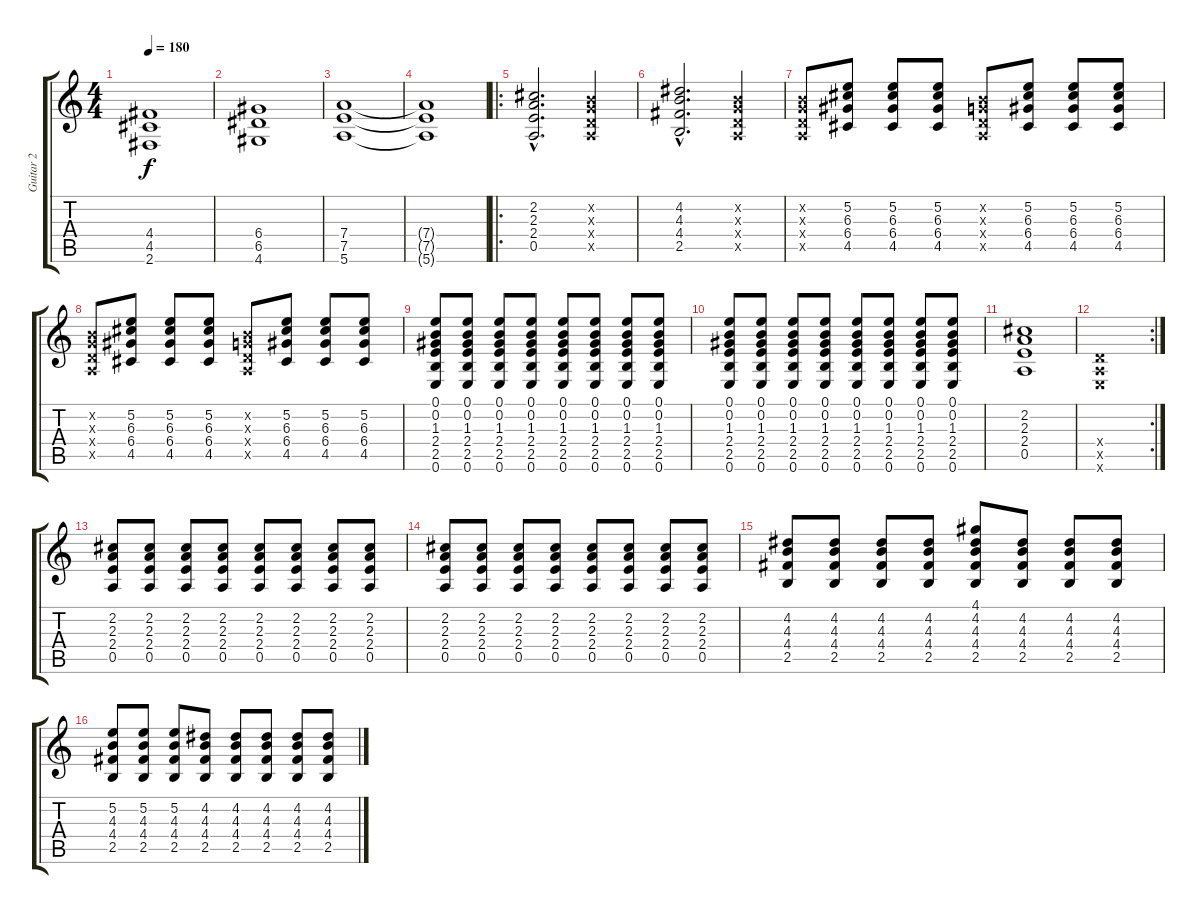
\track ("Guitar 2" "Guitar 2") {instrument electricguitarclean}
\staff {score tabs}
\tuning (E4 B3 G3 D3 A2 E2) {hide}
\ts (4 4)
\tempo 180
\clef g2
\ks c
(4.4 4.5 2.6).1{dy f} |
(6.4 6.5 4.6).1 |
(7.4 7.5 5.6).1 |
(7.4{t} 7.5{t} 5.6{t}).1 |
\ro
(2.2{hac} 2.3{hac} 2.4{hac} 0.5{hac}).2{d} (0.2{x} 0.3{x} 0.4{x} 0.5{x}).4 |
(4.2{hac} 4.3{hac} 4.4{hac} 2.5{hac}).2{d} (0.2{x} 0.3{x} 0.4{x} 0.5{x}).4 |
(0.2{x} 0.3{x} 0.4{x} 0.5{x}).8 (5.2 6.3 6.4 4.5).8 (5.2 6.3 6.4 4.5).8 (5.2 6.3 6.4 4.5).8 (0.2{x} 0.3{x} 0.4{x} 0.5{x}).8 (5.2 6.3 6.4 4.5).8 (5.2 6.3 6.4 4.5).8 (5.2 6.3 6.4 4.5).8 |
(0.2{x} 0.3{x} 0.4{x} 0.5{x}).8 (5.2 6.3 6.4 4.5).8 (5.2 6.3 6.4 4.5).8 (5.2 6.3 6.4 4.5).8 (0.2{x} 0.3{x} 0.4{x} 0.5{x}).8 (5.2 6.3 6.4 4.5).8 (5.2 6.3 6.4 4.5).8 (5.2 6.3 6.4 4.5).8 |
(0.1 0.2 1.3 2.4 2.5 0.6).8 (0.1 0.2 1.3 2.4 2.5 0.6).8 (0.1 0.2 1.3 2.4 2.5 0.6).8 (0.1 0.2 1.3 2.4 2.5 0.6).8 (0.1 0.2 1.3 2.4 2.5 0.6).8 (0.1 0.2 1.3 2.4 2.5 0.6).8 (0.1 0.2 1.3 2.4 2.5 0.6).8 (0.1 0.2 1.3 2.4 2.5 0.6).8 |
(0.1 0.2 1.3 2.4 2.5 0.6).8 (0.1 0.2 1.3 2.4 2.5 0.6).8 (0.1 0.2 1.3 2.4 2.5 0.6).8 (0.1 0.2 1.3 2.4 2.5 0.6).8 (0.1 0.2 1.3 2.4 2.5 0.6).8 (0.1 0.2 1.3 2.4 2.5 0.6).8 (0.1 0.2 1.3 2.4 2.5 0.6).8 (0.1 0.2 1.3 2.4 2.5 0.6).8 |
(2.2 2.3 2.4 0.5).1 |
\rc 2
(0.4{x} 0.5{x} 0.6{x}).1 |
(2.2 2.3 2.4 0.5).8 (2.2 2.3 2.4 0.5).8 (2.2 2.3 2.4 0.5).8 (2.2 2.3 2.4 0.5).8 (2.2 2.3 2.4 0.5).8 (2.2 2.3 2.4 0.5).8 (2.2 2.3 2.4 0.5).8 (2.2 2.3 2.4 0.5).8 |
(2.2 2.3 2.4 0.5).8 (2.2 2.3 2.4 0.5).8 (2.2 2.3 2.4 0.5).8 (2.2 2.3 2.4 0.5).8 (2.2 2.3 2.4 0.5).8 (2.2 2.3 2.4 0.5).8 (2.2 2.3 2.4 0.5).8 (2.2 2.3 2.4 0.5).8 |
(4.2 4.3 4.4 2.5).8 (4.2 4.3 4.4 2.5).8 (4.2 4.3 4.4 2.5).8 (4.2 4.3 4.4 2.5).8 (4.1 4.2 4.3 4.4 2.5).8 (4.2 4.3 4.4 2.5).8 (4.2 4.3 4.4 2.5).8 (4.2 4.3 4.4 2.5).8 |
(5.2 4.3 4.4 2.5).8 (5.2 4.3 4.4 2.5).8 (5.2 4.3 4.4 2.5).8 (4.2 4.3 4.4 2.5).8 (4.2 4.3 4.4 2.5).8 (4.2 4.3 4.4 2.5).8 (4.2 4.3 4.4 2.5).8 (4.2 4.3 4.4 2.5).8
